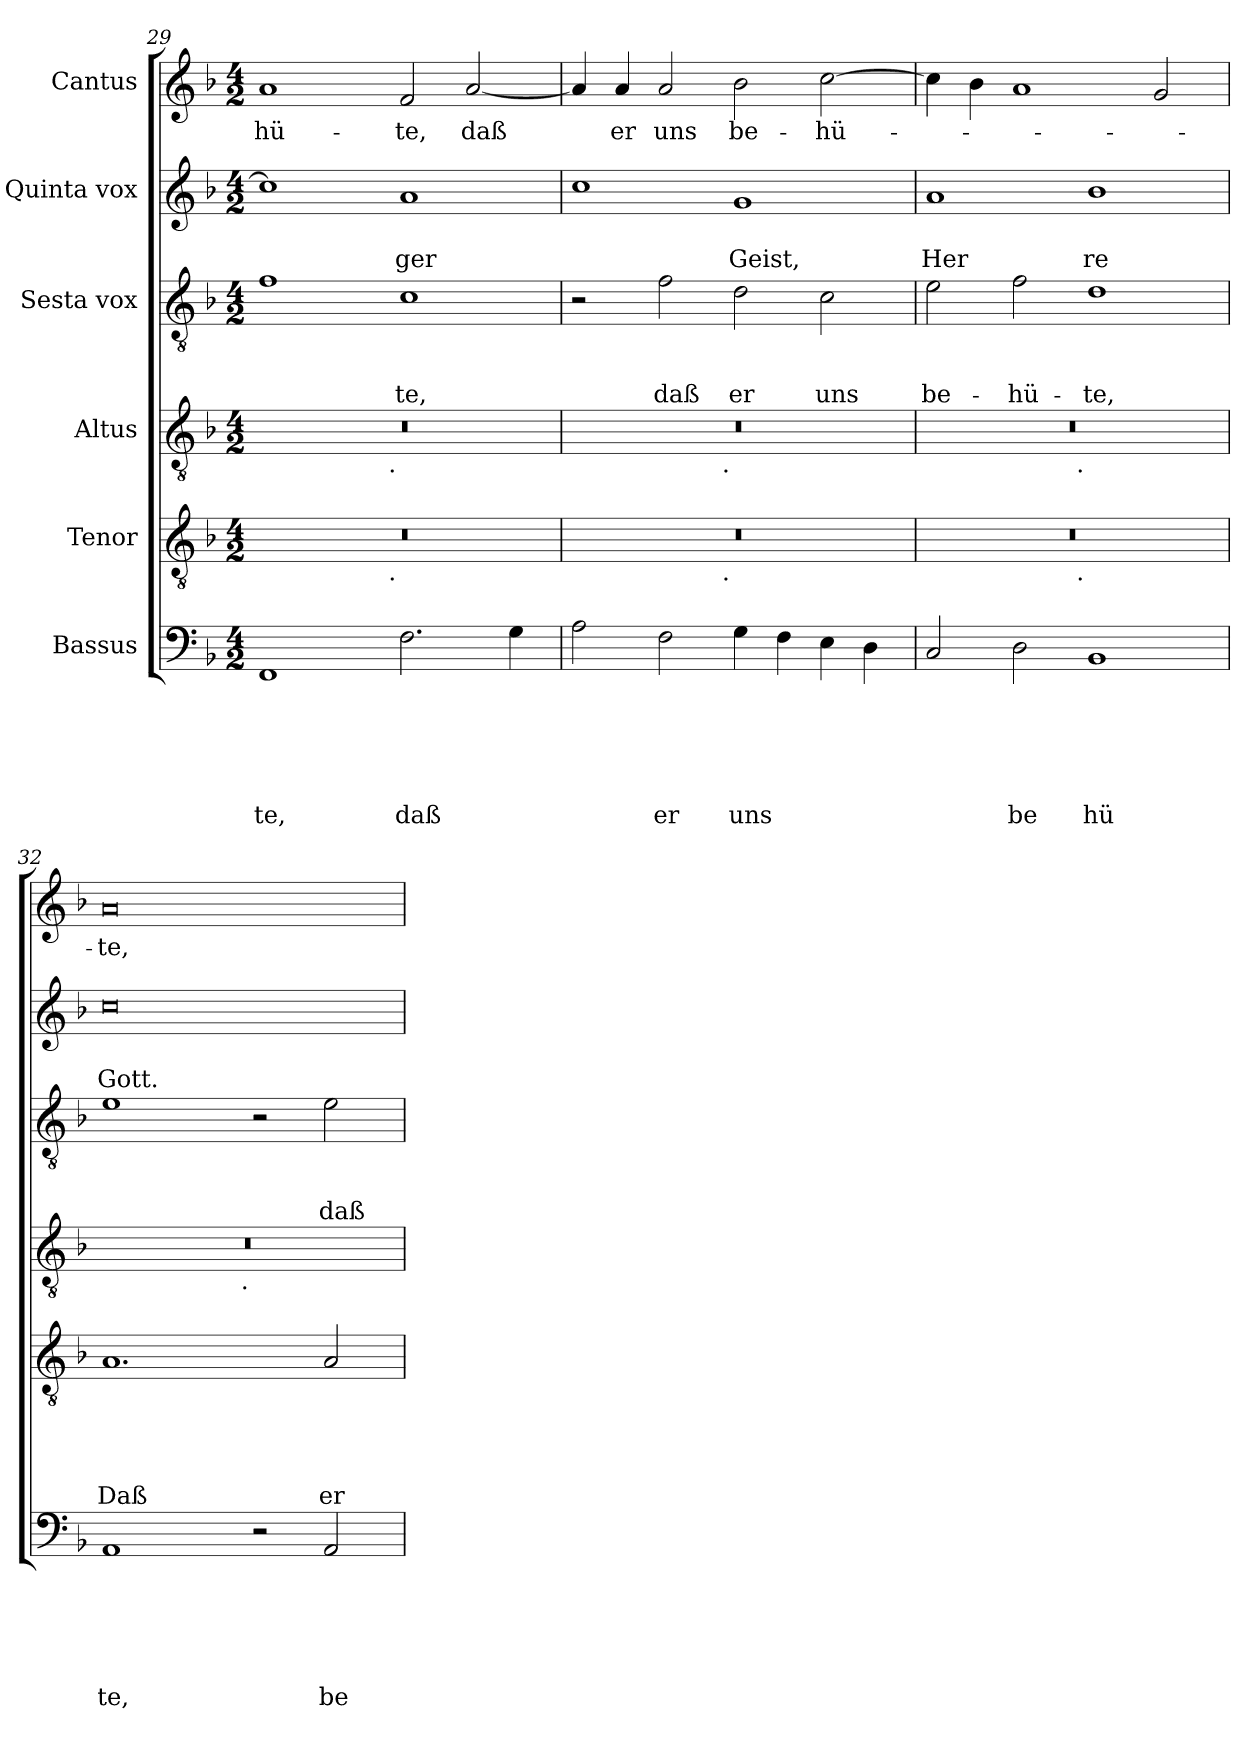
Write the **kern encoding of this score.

**kern	**text	**text	**text	**text	**text	**text	**kern	**text	**text	**text	**text	**text	**kern	**kern	**text	**text	**text	**kern	**text	**text	**kern	**text
*part6	*part6	*part6	*part6	*part6	*part6	*part6	*part5	*part5	*part5	*part5	*part5	*part5	*part4	*part3	*part3	*part3	*part3	*part2	*part2	*part2	*part1	*part1
*staff6	*staff6	*staff6	*staff6	*staff6	*staff6	*staff6	*staff5	*staff5	*staff5	*staff5	*staff5	*staff5	*staff4	*staff3	*staff3	*staff3	*staff3	*staff2	*staff2	*staff2	*staff1	*staff1
*I"Bassus	*	*	*	*	*	*	*I"Tenor	*	*	*	*	*	*I"Altus	*I"Sesta vox	*	*	*	*I"Quinta vox	*	*	*I"Cantus	*
*clefF4	*	*	*	*	*	*	*clefGv2	*	*	*	*	*	*clefGv2	*clefGv2	*	*	*	*clefG2	*	*	*clefG2	*
*k[b-]	*	*	*	*	*	*	*k[b-]	*	*	*	*	*	*k[b-]	*k[b-]	*	*	*	*k[b-]	*	*	*k[b-]	*
*F:	*	*	*	*	*	*	*F:	*	*	*	*	*	*F:	*F:	*	*	*	*F:	*	*	*F:	*
*M4/2	*	*	*	*	*	*	*M4/2	*	*	*	*	*	*M4/2	*M4/2	*	*	*	*M4/2	*	*	*M4/2	*
=29	=29	=29	=29	=29	=29	=29	=29	=29	=29	=29	=29	=29	=29	=29	=29	=29	=29	=29	=29	=29	=29	=29
!	!	!	!	!	!	!LO:LY:b	!	!	!	!	!	!	!	!	!	!	!	!	!	!	!	!LO:LY:b
*	*	*	*	*	*	*	*^	*	*	*	*	*	*^	*	*	*	*	*	*	*	*	*
1FF	.	.	.	.	.	te,	0r	2ryy	.	.	.	.	.	0r	2ryy	1f	.	.	.	1cc]	.	.	1a	-hü-
.	.	.	.	.	.	.	.	4...ryy	.	.	.	.	.	.	4...ryy	.	.	.	.	.	.	.	.	.
!	!	!	!	!	!	!	!	!	!	!	!	!	!	!	!LO:TX:b:t=.	!	!	!	!	!	!	!	!	!
!	!	!	!	!	!	!	!	!LO:TX:b:t=.	!	!	!	!	!	!	!	!	!	!	!	!	!	!	!	!
.	.	.	.	.	.	.	.	1ryy	.	.	.	.	.	.	1ryy	.	.	.	.	.	.	.	.	.
!	!	!	!	!	!	!LO:LY:b	!	!	!	!	!	!	!	!	!	!	!	!	!LO:LY:b	!	!	!LO:LY:b	!	!LO:LY:b
2.F\	.	.	.	.	.	daß	.	.	.	.	.	.	.	.	.	1c	.	.	te,	1a	.	ger	2f/	-te,
!	!	!	!	!	!	!	!	!	!	!	!	!	!	!	!	!	!	!	!	!	!	!	!	!LO:LY:b
.	.	.	.	.	.	.	.	.	.	.	.	.	.	.	.	.	.	.	.	.	.	.	[<2a/	daß
4G\	.	.	.	.	.	.	.	.	.	.	.	.	.	.	.	.	.	.	.	.	.	.	.	.
.	.	.	.	.	.	.	.	32ryy	.	.	.	.	.	.	32ryy	.	.	.	.	.	.	.	.	.
=30	=30	=30	=30	=30	=30	=30	=30	=30	=30	=30	=30	=30	=30	=30	=30	=30	=30	=30	=30	=30	=30	=30	=30	=30
2A\	.	.	.	.	.	.	0r	2ryy	.	.	.	.	.	0r	2ryy	2r	.	.	.	1cc	.	.	4a/]	.
!	!	!	!	!	!	!	!	!	!	!	!	!	!	!	!	!	!	!	!	!	!	!	!	!LO:LY:b
.	.	.	.	.	.	.	.	.	.	.	.	.	.	.	.	.	.	.	.	.	.	.	4a/	er
!	!	!	!	!	!	!LO:LY:b	!	!	!	!	!	!	!	!	!	!	!	!	!LO:LY:b	!	!	!	!	!LO:LY:b
2F\	.	.	.	.	.	er	.	4...ryy	.	.	.	.	.	.	4...ryy	2f\	.	.	daß	.	.	.	2a/	uns
!	!	!	!	!	!	!	!	!	!	!	!	!	!	!	!LO:TX:b:t=.	!	!	!	!	!	!	!	!	!
!	!	!	!	!	!	!	!	!LO:TX:b:t=.	!	!	!	!	!	!	!	!	!	!	!	!	!	!	!	!
.	.	.	.	.	.	.	.	1ryy	.	.	.	.	.	.	1ryy	.	.	.	.	.	.	.	.	.
!	!	!	!	!	!	!LO:LY:b	!	!	!	!	!	!	!	!	!	!	!	!	!LO:LY:b	!	!	!LO:LY:b	!	!LO:LY:b
4G\	.	.	.	.	.	uns	.	.	.	.	.	.	.	.	.	2d\	.	.	er	1g	.	Geist,	2b-\	be-
4F\	.	.	.	.	.	.	.	.	.	.	.	.	.	.	.	.	.	.	.	.	.	.	.	.
!	!	!	!	!	!	!	!	!	!	!	!	!	!	!	!	!	!	!	!LO:LY:b	!	!	!	!	!LO:LY:b
4E\	.	.	.	.	.	.	.	.	.	.	.	.	.	.	.	2c\	.	.	uns	.	.	.	[<2cc\	-hü-
4D\	.	.	.	.	.	.	.	.	.	.	.	.	.	.	.	.	.	.	.	.	.	.	.	.
.	.	.	.	.	.	.	.	32ryy	.	.	.	.	.	.	32ryy	.	.	.	.	.	.	.	.	.
!!LO:LB:g=z
=31	=31	=31	=31	=31	=31	=31	=31	=31	=31	=31	=31	=31	=31	=31	=31	=31	=31	=31	=31	=31	=31	=31	=31	=31
!	!	!	!	!	!	!	!	!	!	!	!	!	!	!	!	!	!	!	!LO:LY:b	!	!	!LO:LY:b	!	!
2C/	.	.	.	.	.	.	0r	2ryy	.	.	.	.	.	0r	2ryy	2e\	.	.	be-	1a	.	Her	4cc\]	.
.	.	.	.	.	.	.	.	.	.	.	.	.	.	.	.	.	.	.	.	.	.	.	4b-\	.
!	!	!	!	!	!	!LO:LY:b	!	!	!	!	!	!	!	!	!	!	!	!	!LO:LY:b	!	!	!	!	!
2D\	.	.	.	.	.	be	.	4...ryy	.	.	.	.	.	.	4...ryy	2f\	.	.	-hü-	.	.	.	1a	.
!	!	!	!	!	!	!	!	!	!	!	!	!	!	!	!LO:TX:b:t=.	!	!	!	!	!	!	!	!	!
!	!	!	!	!	!	!	!	!LO:TX:b:t=.	!	!	!	!	!	!	!	!	!	!	!	!	!	!	!	!
.	.	.	.	.	.	.	.	1ryy	.	.	.	.	.	.	1ryy	.	.	.	.	.	.	.	.	.
!	!	!	!	!	!	!LO:LY:b	!	!	!	!	!	!	!	!	!	!	!	!	!LO:LY:b	!	!	!LO:LY:b	!	!
1BB-	.	.	.	.	.	hü	.	.	.	.	.	.	.	.	.	1d	.	.	-te,	1b-	.	re	.	.
.	.	.	.	.	.	.	.	.	.	.	.	.	.	.	.	.	.	.	.	.	.	.	2g/	.
.	.	.	.	.	.	.	.	32ryy	.	.	.	.	.	.	32ryy	.	.	.	.	.	.	.	.	.
=32	=32	=32	=32	=32	=32	=32	=32	=32	=32	=32	=32	=32	=32	=32	=32	=32	=32	=32	=32	=32	=32	=32	=32	=32
!	!	!	!	!	!	!LO:LY:b	!	!	!	!	!	!	!LO:LY:b	!	!	!	!	!	!	!	!	!LO:LY:b	!	!LO:LY:b
*	*	*	*	*	*	*	*v	*v	*	*	*	*	*	*	*	*	*	*	*	*	*	*	*	*
1AA	.	.	.	.	.	te,	1.A	.	.	.	.	Daß	0r	2ryy	1e	.	.	.	0cc	.	Gott.	0a	-te,
.	.	.	.	.	.	.	.	.	.	.	.	.	.	4...ryy	.	.	.	.	.	.	.	.	.
!	!	!	!	!	!	!	!	!	!	!	!	!	!	!LO:TX:b:t=.	!	!	!	!	!	!	!	!	!
.	.	.	.	.	.	.	.	.	.	.	.	.	.	1ryy	.	.	.	.	.	.	.	.	.
2r	.	.	.	.	.	.	.	.	.	.	.	.	.	.	2r	.	.	.	.	.	.	.	.
!	!	!	!	!	!	!LO:LY:b	!	!	!	!	!	!LO:LY:b	!	!	!	!	!	!LO:LY:b	!	!	!	!	!
2AA/	.	.	.	.	.	be	2A/	.	.	.	.	er	.	.	2e\	.	.	daß	.	.	.	.	.
.	.	.	.	.	.	.	.	.	.	.	.	.	.	32ryy	.	.	.	.	.	.	.	.	.
*	*	*	*	*	*	*	*	*	*	*	*	*	*v	*v	*	*	*	*	*	*	*	*	*
=	=	=	=	=	=	=	=	=	=	=	=	=	=	=	=	=	=	=	=	=	=	=
*-	*-	*-	*-	*-	*-	*-	*-	*-	*-	*-	*-	*-	*-	*-	*-	*-	*-	*-	*-	*-	*-	*-
